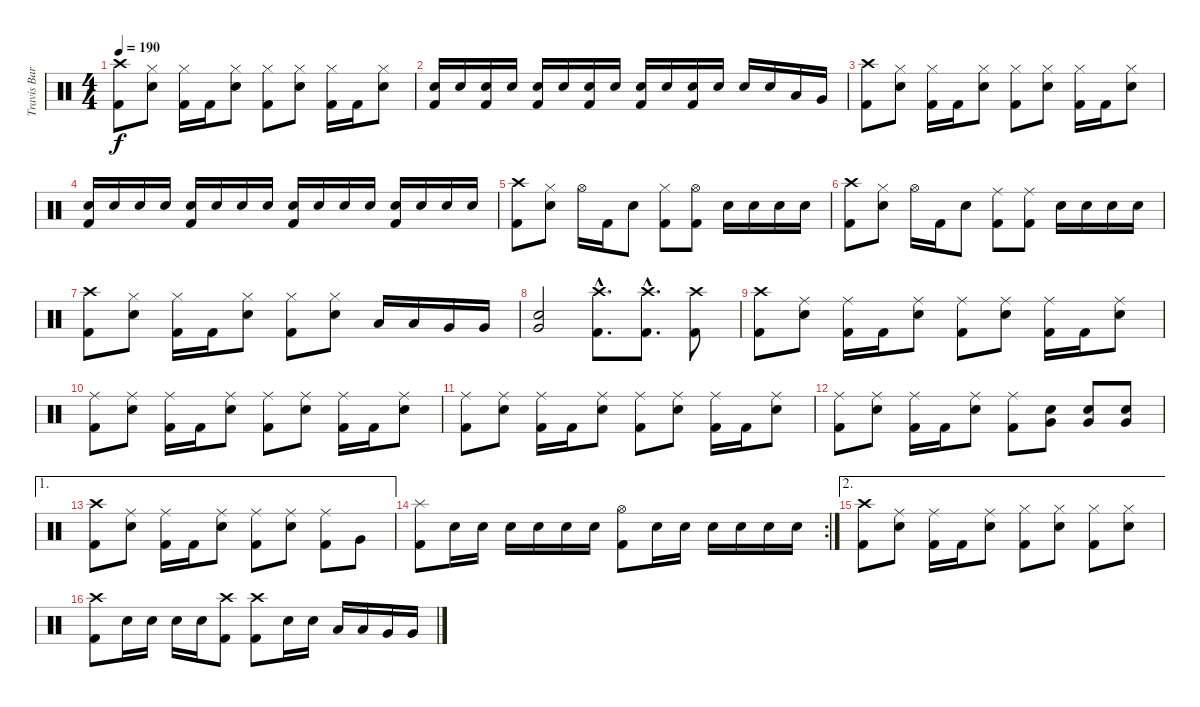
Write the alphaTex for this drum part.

\track ("Travis Barker" "Travis Bar") {instrument percussion}
\staff {score}
\articulation defaults
\ts (4 4)
\tempo 190
\clef neutral
\ks c
("Crash high (hit)" "Kick (hit) 2").8{dy f} ("Hi-Hat (closed)" "Electric Snare (hit)").8 ("Hi-Hat (closed)" "Kick (hit) 2").16 "Kick (hit) 2".16 ("Hi-Hat (closed)" "Electric Snare (hit)").8 ("Hi-Hat (closed)" "Kick (hit) 2").8 ("Hi-Hat (closed)" "Electric Snare (hit)").8 ("Hi-Hat (closed)" "Kick (hit) 2").16 "Kick (hit) 2".16 ("Hi-Hat (closed)" "Electric Snare (hit)").8 |
("Electric Snare (hit)" "Kick (hit) 2").16 "Electric Snare (hit)".16 ("Electric Snare (hit)" "Kick (hit) 2").16 "Electric Snare (hit)".16 ("Electric Snare (hit)" "Kick (hit) 2").16 "Electric Snare (hit)".16 ("Electric Snare (hit)" "Kick (hit) 2").16 "Electric Snare (hit)".16 ("Electric Snare (hit)" "Kick (hit) 2").16 "Electric Snare (hit)".16 ("Electric Snare (hit)" "Kick (hit) 2").16 "Electric Snare (hit)".16 "Electric Snare (hit)".16 "Electric Snare (hit)".16 "Low Tom (hit)".16 "Very Low Tom (hit)".16 |
("Crash high (hit)" "Kick (hit) 2").8 ("Hi-Hat (closed)" "Electric Snare (hit)").8 ("Hi-Hat (closed)" "Kick (hit) 2").16 "Kick (hit) 2".16 ("Hi-Hat (closed)" "Electric Snare (hit)").8 ("Hi-Hat (closed)" "Kick (hit) 2").8 ("Hi-Hat (closed)" "Electric Snare (hit)").8 ("Hi-Hat (closed)" "Kick (hit) 2").16 "Kick (hit) 2".16 ("Hi-Hat (closed)" "Electric Snare (hit)").8 |
("Electric Snare (hit)" "Kick (hit) 2").16 "Electric Snare (hit)".16 "Electric Snare (hit)".16 "Electric Snare (hit)".16 ("Electric Snare (hit)" "Kick (hit) 2").16 "Electric Snare (hit)".16 "Electric Snare (hit)".16 "Electric Snare (hit)".16 ("Electric Snare (hit)" "Kick (hit) 2").16 "Electric Snare (hit)".16 "Electric Snare (hit)".16 "Electric Snare (hit)".16 ("Electric Snare (hit)" "Kick (hit) 2").16 "Electric Snare (hit)".16 "Electric Snare (hit)".16 "Electric Snare (hit)".16 |
("Crash high (hit)" "Kick (hit) 2").8 ("Hi-Hat (closed)" "Electric Snare (hit)").8 "Hi-Hat (open)".16 "Kick (hit) 2".16 "Electric Snare (hit)".8 ("Hi-Hat (closed)" "Kick (hit) 2").8 ("Hi-Hat (open)" "Kick (hit) 2").8 "Electric Snare (hit)".16 "Electric Snare (hit)".16 "Electric Snare (hit)".16 "Electric Snare (hit)".16 |
("Crash high (hit)" "Kick (hit) 2").8 ("Hi-Hat (closed)" "Electric Snare (hit)").8 "Hi-Hat (open)".16 "Kick (hit) 2".16 "Electric Snare (hit)".8 ("Ride (middle)" "Kick (hit) 2").8 ("Ride (middle)" "Kick (hit) 2").8 "Electric Snare (hit)".16 "Electric Snare (hit)".16 "Electric Snare (hit)".16 "Electric Snare (hit)".16 |
("Crash high (hit)" "Kick (hit) 2").8 ("Hi-Hat (closed)" "Electric Snare (hit)").8 ("Hi-Hat (closed)" "Kick (hit) 2").16 "Kick (hit) 2".16 ("Hi-Hat (closed)" "Electric Snare (hit)").8 ("Hi-Hat (closed)" "Kick (hit) 2").8 ("Hi-Hat (closed)" "Electric Snare (hit)").8 "Low Tom (hit)".16 "Low Tom (hit)".16 "Very Low Tom (hit)".16 "Very Low Tom (hit)".16 |
("Very Low Tom (hit)" "Electric Snare (hit)").2 ("Crash high (hit)"{hac} "Kick (hit) 2"{hac}).8{d} ("Crash high (hit)"{hac} "Kick (hit) 2"{hac}).8{d} ("Crash high (hit)" "Kick (hit) 2").8 |
("Crash high (hit)" "Kick (hit) 2").8 ("Ride (middle)" "Electric Snare (hit)").8 ("Ride (middle)" "Kick (hit) 2").16 "Kick (hit) 2".16 ("Ride (middle)" "Electric Snare (hit)").8 ("Ride (middle)" "Kick (hit) 2").8 ("Ride (middle)" "Electric Snare (hit)").8 ("Ride (middle)" "Kick (hit) 2").16 "Kick (hit) 2".16 ("Ride (middle)" "Electric Snare (hit)").8 |
("Ride (middle)" "Kick (hit) 2").8 ("Ride (middle)" "Electric Snare (hit)").8 ("Ride (middle)" "Kick (hit) 2").16 "Kick (hit) 2".16 ("Ride (middle)" "Electric Snare (hit)").8 ("Ride (middle)" "Kick (hit) 2").8 ("Ride (middle)" "Electric Snare (hit)").8 ("Ride (middle)" "Kick (hit) 2").16 "Kick (hit) 2".16 ("Ride (middle)" "Electric Snare (hit)").8 |
("Ride (middle)" "Kick (hit) 2").8 ("Ride (middle)" "Electric Snare (hit)").8 ("Ride (middle)" "Kick (hit) 2").16 "Kick (hit) 2".16 ("Ride (middle)" "Electric Snare (hit)").8 ("Ride (middle)" "Kick (hit) 2").8 ("Ride (middle)" "Electric Snare (hit)").8 ("Ride (middle)" "Kick (hit) 2").16 "Kick (hit) 2".16 ("Ride (middle)" "Electric Snare (hit)").8 |
("Ride (middle)" "Kick (hit) 2").8 ("Ride (middle)" "Electric Snare (hit)").8 ("Ride (middle)" "Kick (hit) 2").16 "Kick (hit) 2".16 ("Ride (middle)" "Electric Snare (hit)").8 ("Ride (middle)" "Kick (hit) 2").8 ("Very Low Tom (hit)" "Electric Snare (hit)").8 ("Very Low Tom (hit)" "Electric Snare (hit)").8 ("Very Low Tom (hit)" "Electric Snare (hit)").8 |
\ae 1
("Crash high (hit)" "Kick (hit) 2").8 ("Ride (middle)" "Electric Snare (hit)").8 ("Ride (middle)" "Kick (hit) 2").16 "Kick (hit) 2".16 ("Ride (middle)" "Electric Snare (hit)").8 ("Ride (middle)" "Kick (hit) 2").8 ("Ride (middle)" "Electric Snare (hit)").8 ("Ride (middle)" "Kick (hit) 2").8 "Very Low Tom (hit)".8 |
\rc 2
("Splash (hit)" "Kick (hit) 2").8 "Electric Snare (hit)".16 "Electric Snare (hit)".16 "Electric Snare (hit)".16 "Electric Snare (hit)".16 "Electric Snare (hit)".16 "Electric Snare (hit)".16 ("Hi-Hat (open)" "Kick (hit) 2").8 "Electric Snare (hit)".16 "Electric Snare (hit)".16 "Electric Snare (hit)".16 "Electric Snare (hit)".16 "Electric Snare (hit)".16 "Electric Snare (hit)".16 |
\ae 2
("Crash high (hit)" "Kick (hit) 2").8 ("Ride (middle)" "Electric Snare (hit)").8 ("Ride (middle)" "Kick (hit) 2").16 "Kick (hit) 2".16 ("Ride (middle)" "Electric Snare (hit)").8 ("Hi-Hat (closed)" "Kick (hit) 2").8 ("Hi-Hat (closed)" "Electric Snare (hit)").8 ("Hi-Hat (closed)" "Kick (hit) 2").8 ("Hi-Hat (closed)" "Electric Snare (hit)").8 |
("Crash high (hit)" "Kick (hit) 2").8 "Electric Snare (hit)".16 "Electric Snare (hit)".16 "Electric Snare (hit)".16 "Electric Snare (hit)".16 ("Crash high (hit)" "Kick (hit) 2").8 ("Crash high (hit)" "Kick (hit) 2").8 "Electric Snare (hit)".16 "Electric Snare (hit)".16 "Low Tom (hit)".16 "Low Tom (hit)".16 "Very Low Tom (hit)".16 "Very Low Tom (hit)".16
